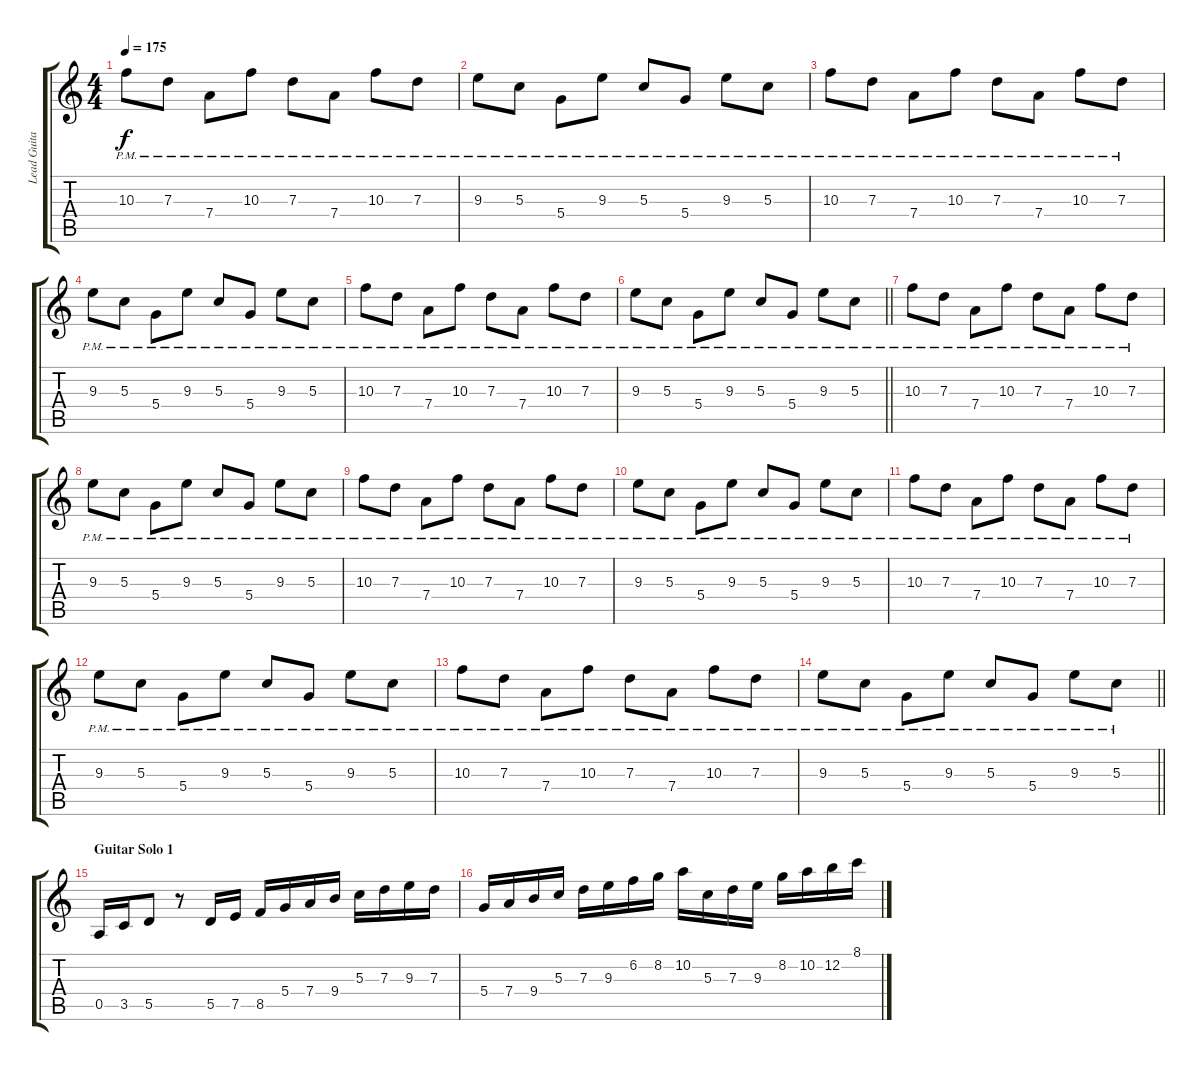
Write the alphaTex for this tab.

\track ("Lead Guitar 1: Patrick Juhàsz" "Lead Guita") {instrument overdrivenguitar}
\staff {score tabs}
\tuning (E4 B3 G3 D3 A2 E2) {hide}
\ts (4 4)
\tempo 175
\clef g2
\ks aminor
10.3{pm}.8{dy f} 7.3{pm}.8 7.4{pm}.8 10.3{pm}.8 7.3{pm}.8 7.4{pm}.8 10.3{pm}.8 7.3{pm}.8 |
9.3{pm}.8 5.3{pm}.8 5.4{pm}.8 9.3{pm}.8 5.3{pm}.8 5.4{pm}.8 9.3{pm}.8 5.3{pm}.8 |
10.3{pm}.8 7.3{pm}.8 7.4{pm}.8 10.3{pm}.8 7.3{pm}.8 7.4{pm}.8 10.3{pm}.8 7.3{pm}.8 |
9.3{pm}.8 5.3{pm}.8 5.4{pm}.8 9.3{pm}.8 5.3{pm}.8 5.4{pm}.8 9.3{pm}.8 5.3{pm}.8 |
10.3{pm}.8 7.3{pm}.8 7.4{pm}.8 10.3{pm}.8 7.3{pm}.8 7.4{pm}.8 10.3{pm}.8 7.3{pm}.8 |
\barLineRight lightlight
9.3{pm}.8 5.3{pm}.8 5.4{pm}.8 9.3{pm}.8 5.3{pm}.8 5.4{pm}.8 9.3{pm}.8 5.3{pm}.8 |
10.3{pm}.8 7.3{pm}.8 7.4{pm}.8 10.3{pm}.8 7.3{pm}.8 7.4{pm}.8 10.3{pm}.8 7.3{pm}.8 |
9.3{pm}.8 5.3{pm}.8 5.4{pm}.8 9.3{pm}.8 5.3{pm}.8 5.4{pm}.8 9.3{pm}.8 5.3{pm}.8 |
10.3{pm}.8 7.3{pm}.8 7.4{pm}.8 10.3{pm}.8 7.3{pm}.8 7.4{pm}.8 10.3{pm}.8 7.3{pm}.8 |
9.3{pm}.8 5.3{pm}.8 5.4{pm}.8 9.3{pm}.8 5.3{pm}.8 5.4{pm}.8 9.3{pm}.8 5.3{pm}.8 |
10.3{pm}.8 7.3{pm}.8 7.4{pm}.8 10.3{pm}.8 7.3{pm}.8 7.4{pm}.8 10.3{pm}.8 7.3{pm}.8 |
9.3{pm}.8 5.3{pm}.8 5.4{pm}.8 9.3{pm}.8 5.3{pm}.8 5.4{pm}.8 9.3{pm}.8 5.3{pm}.8 |
10.3{pm}.8 7.3{pm}.8 7.4{pm}.8 10.3{pm}.8 7.3{pm}.8 7.4{pm}.8 10.3{pm}.8 7.3{pm}.8 |
\barLineRight lightlight
9.3{pm}.8 5.3{pm}.8 5.4{pm}.8 9.3{pm}.8 5.3{pm}.8 5.4{pm}.8 9.3{pm}.8 5.3{pm}.8 |
\section ("" "Guitar Solo 1")
0.5.16 3.5.16 5.5.8 r.8 5.5.16 7.5.16 8.5.16 5.4.16 7.4.16 9.4.16 5.3.16 7.3.16 9.3.16 7.3.16 |
5.4.16 7.4.16 9.4.16 5.3.16 7.3.16 9.3.16 6.2.16 8.2.16 10.2.16 5.3.16 7.3.16 9.3.16 8.2.16 10.2.16 12.2.16 8.1.16
